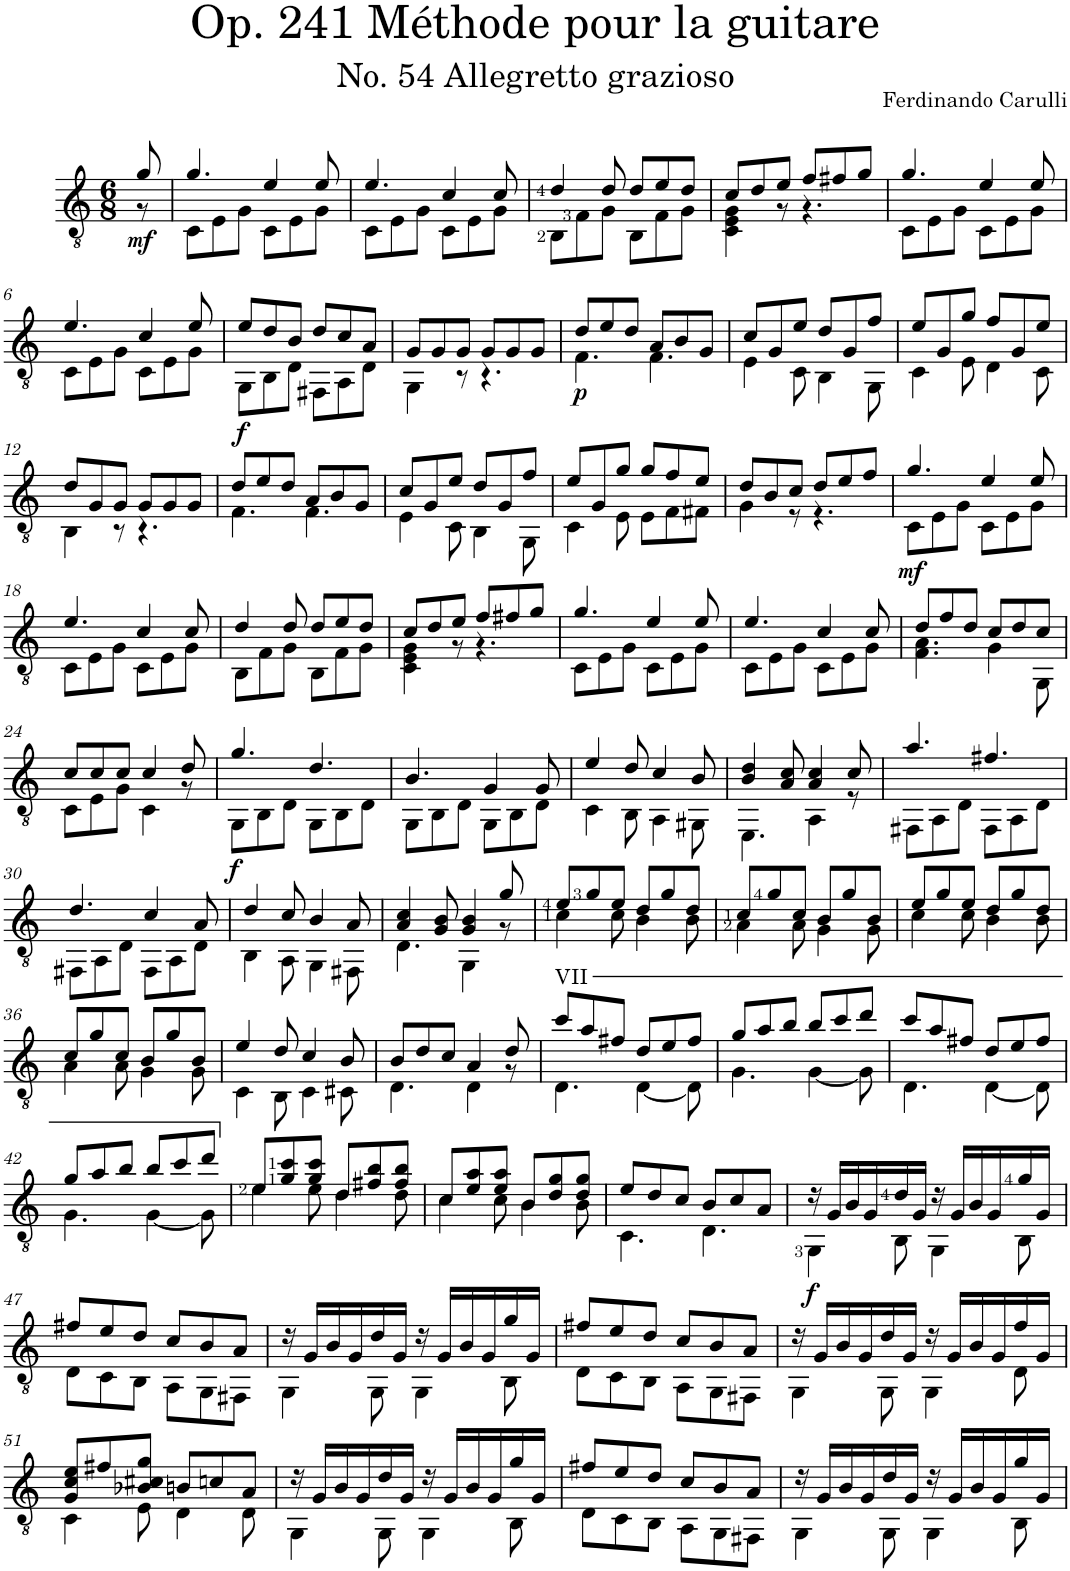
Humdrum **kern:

**kern	**dynam
*part1	*part1
*staff1	*staff1
*I"Classical Guitar	*
*I'Guit.	*
*clefGv2	*
*k[]	*
*C:	*
*M6/8	*
=	=
*^	*
!	!	!LO:DY:b
8g/	8r	mf
=1	=1	=1
4.g/	8C\L	.
.	8E\	.
.	8G\J	.
4e/	8C\L	.
.	8E\	.
8e/	8G\J	.
=2	=2	=2
4.e/	8C\L	.
.	8E\	.
.	8G\J	.
4c/	8C\L	.
.	8E\	.
8c/	8G\J	.
=3	=3	=3
4d/	8BB\L	.
.	8F\	.
8d/	8G\J	.
8d/L	8BB\L	.
8e/	8F\	.
8d/J	8G\J	.
=4	=4	=4
8c/L	4C\ 4E\ 4G\	.
8d/	.	.
8e/J	8r	.
8f/L	4.r	.
8f#X/	.	.
8g/J	.	.
=5	=5	=5
4.g/	8C\L	.
.	8E\	.
.	8G\J	.
4e/	8C\L	.
.	8E\	.
8e/	8G\J	.
!!LO:LB:g=z	!!
=6	=6	=6
4.e/	8C\L	.
.	8E\	.
.	8G\J	.
4c/	8C\L	.
.	8E\	.
8e/	8G\J	.
=7	=7	=7
!	!	!LO:DY:b
8e/L	8GG\L	f
8d/	8BB\	.
8B/J	8D\J	.
8d/L	8FF#X\L	.
8c/	8AA\	.
8A/J	8D\J	.
=8	=8	=8
8G/L	4GG\	.
8G/	.	.
8G/J	8r	.
8G/L	4.r	.
8G/	.	.
8G/J	.	.
=9	=9	=9
!	!	!LO:DY:b
8d/L	4.F\	p
8e/	.	.
8d/J	.	.
8A/L	4.F\	.
8B/	.	.
8G/J	.	.
=10	=10	=10
8c/L	4E\	.
8G/	.	.
8e/J	8C\	.
8d/L	4BB\	.
8G/	.	.
8f/J	8GG\	.
=11	=11	=11
8e/L	4C\	.
8G/	.	.
8g/J	8E\	.
8f/L	4D\	.
8G/	.	.
8e/J	8C\	.
!!LO:LB:g=z	!!
=12	=12	=12
8d/L	4BB\	.
8G/	.	.
8G/J	8r	.
8G/L	4.r	.
8G/	.	.
8G/J	.	.
=13	=13	=13
8d/L	4.F\	.
8e/	.	.
8d/J	.	.
8A/L	4.F\	.
8B/	.	.
8G/J	.	.
=14	=14	=14
8c/L	4E\	.
8G/	.	.
8e/J	8C\	.
8d/L	4BB\	.
8G/	.	.
8f/J	8GG\	.
=15	=15	=15
8e/L	4C\	.
8G/	.	.
8g/J	8E\	.
8g/L	8E\L	.
8f/	8F\	.
8e/J	8F#X\J	.
=16	=16	=16
8d/L	4G\	.
8B/	.	.
8c/J	8r	.
8d/L	4.r	.
8e/	.	.
8f/J	.	.
=17	=17	=17
!	!	!LO:DY:b
4.g/	8C\L	mf
.	8E\	.
.	8G\J	.
4e/	8C\L	.
.	8E\	.
8e/	8G\J	.
!!LO:LB:g=z	!!
=18	=18	=18
4.e/	8C\L	.
.	8E\	.
.	8G\J	.
4c/	8C\L	.
.	8E\	.
8c/	8G\J	.
=19	=19	=19
4d/	8BB\L	.
.	8F\	.
8d/	8G\J	.
8d/L	8BB\L	.
8e/	8F\	.
8d/J	8G\J	.
=20	=20	=20
8c/L	4C\ 4E\ 4G\	.
8d/	.	.
8e/J	8r	.
8f/L	4.r	.
8f#X/	.	.
8g/J	.	.
=21	=21	=21
4.g/	8C\L	.
.	8E\	.
.	8G\J	.
4e/	8C\L	.
.	8E\	.
8e/	8G\J	.
=22	=22	=22
4.e/	8C\L	.
.	8E\	.
.	8G\J	.
4c/	8C\L	.
.	8E\	.
8c/	8G\J	.
=23	=23	=23
8d/L	4.F\ 4.A\	.
8f/	.	.
8d/J	.	.
8c/L	4G\	.
8d/	.	.
8c/J	8GG\	.
!!LO:LB:g=z	!!
=24	=24	=24
8c/L	8C\L	.
8c/	8E\	.
8c/J	8G\J	.
4c/	4C\	.
8d/	8r	.
=25	=25	=25
!	!	!LO:DY:b
4.g/	8GG\L	f
.	8BB\	.
.	8D\J	.
4.d/	8GG\L	.
.	8BB\	.
.	8D\J	.
=26	=26	=26
4.B/	8GG\L	.
.	8BB\	.
.	8D\J	.
4G/	8GG\L	.
.	8BB\	.
8G/	8D\J	.
=27	=27	=27
4e/	4C\	.
8d/	8BB\	.
4c/	4AA\	.
8B/	8GG#X\	.
=28	=28	=28
4B/ 4d/	4.EE\	.
8A/ 8c/	.	.
4A/ 4c/	4AA\	.
8c/	8r	.
=29	=29	=29
4.a/	8FF#X\L	.
.	8AA\	.
.	8D\J	.
4.f#X/	8FF#\L	.
.	8AA\	.
.	8D\J	.
!!LO:LB:g=z	!!
=30	=30	=30
4.d/	8FF#X\L	.
.	8AA\	.
.	8D\J	.
4c/	8FF#\L	.
.	8AA\	.
8A/	8D\J	.
=31	=31	=31
4d/	4BB\	.
8c/	8AA\	.
4B/	4GG\	.
8A/	8FF#X\	.
=32	=32	=32
4A/ 4c/	4.D\	.
8G/ 8B/	.	.
4G/ 4B/	4GG\	.
8g/	8r	.
=33	=33	=33
8e/L	4c\	.
8g/	.	.
8e/J	8c\	.
8d/L	4B\	.
8g/	.	.
8d/J	8B\	.
=34	=34	=34
8c/L	4A\	.
8g/	.	.
8c/J	8A\	.
8B/L	4G\	.
8g/	.	.
8B/J	8G\	.
=35	=35	=35
8e/L	4c\	.
8g/	.	.
8e/J	8c\	.
8d/L	4B\	.
8g/	.	.
8d/J	8B\	.
!!LO:LB:g=z	!!
=36	=36	=36
8c/L	4A\	.
8g/	.	.
8c/J	8A\	.
8B/L	4G\	.
8g/	.	.
8B/J	8G\	.
=37	=37	=37
4e/	4C\	.
8d/	8BB\	.
4c/	4C\	.
8B/	8C#X\	.
=38	=38	=38
8B/L	4.D\	.
8d/	.	.
8c/J	.	.
4A/	4D\	.
8d/	8r	.
=39	=39	=39
!LO:TX:a:t=VII	!	!
8cc/L	4.D\	.
8a/	.	.
8f#X/J	.	.
8d/L	[4D\	.
8e/	.	.
8f#/J	8D\]	.
=40	=40	=40
8g/L	4.G\	.
8a/	.	.
8b/J	.	.
8b/L	[4G\	.
8cc/	.	.
8dd/J	8G\]	.
=41	=41	=41
8cc/L	4.D\	.
8a/	.	.
8f#X/J	.	.
8d/L	[4D\	.
8e/	.	.
8f#/J	8D\]	.
!!LO:LB:g=z	!!
=42	=42	=42
8g/L	4.G\	.
8a/	.	.
8b/J	.	.
8b/L	[4G\	.
8cc/	.	.
8dd/J	8G\]	.
=43	=43	=43
8e/L	4e\	.
8g/ 8cc/	.	.
8g/ 8cc/J	8e\	.
8d/L	4d\	.
8f#X/ 8b/	.	.
8f#/ 8b/J	8d\	.
=44	=44	=44
8c/L	4c\	.
8e/ 8a/	.	.
8e/ 8a/J	8c\	.
8B/L	4B\	.
8d/ 8g/	.	.
8d/ 8g/J	8B\	.
=45	=45	=45
8e/L	4.C\	.
8d/	.	.
8c/J	.	.
8B/L	4.D\	.
8c/	.	.
8A/J	.	.
=46	=46	=46
!	!	!LO:DY:b
16r	4GG\	f
16G/LL	.	.
16B/	.	.
16G/	.	.
16d/	8BB\	.
16G/JJ	.	.
16r	4GG\	.
16G/LL	.	.
16B/	.	.
16G/	.	.
16g/	8BB\	.
16G/JJ	.	.
!!LO:LB:g=z	!!
=47	=47	=47
8f#X/L	8D\L	.
8e/	8C\	.
8d/J	8BB\J	.
8c/L	8AA\L	.
8B/	8GG\	.
8A/J	8FF#X\J	.
=48	=48	=48
16r	4GG\	.
16G/LL	.	.
16B/	.	.
16G/	.	.
16d/	8GG\	.
16G/JJ	.	.
16r	4GG\	.
16G/LL	.	.
16B/	.	.
16G/	.	.
16g/	8BB\	.
16G/JJ	.	.
=49	=49	=49
8f#X/L	8D\L	.
8e/	8C\	.
8d/J	8BB\J	.
8c/L	8AA\L	.
8B/	8GG\	.
8A/J	8FF#X\J	.
=50	=50	=50
16r	4GG\	.
16G/LL	.	.
16B/	.	.
16G/	.	.
16d/	8GG\	.
16G/JJ	.	.
16r	4GG\	.
16G/LL	.	.
16B/	.	.
16G/	.	.
16f/	8D\	.
16G/JJ	.	.
!!LO:LB:g=z	!!
=51	=51	=51
8G/ 8c/ 8e/L	4C\	.
8f#X/	.	.
8B-X/ 8c#X/ 8g/J	8E\	.
8Bn/L	4D\	.
8cn/	.	.
8A/J	8D\	.
=52	=52	=52
16r	4GG\	.
16G/LL	.	.
16B/	.	.
16G/	.	.
16d/	8GG\	.
16G/JJ	.	.
16r	4GG\	.
16G/LL	.	.
16B/	.	.
16G/	.	.
16g/	8BB\	.
16G/JJ	.	.
=53	=53	=53
8f#X/L	8D\L	.
8e/	8C\	.
8d/J	8BB\J	.
8c/L	8AA\L	.
8B/	8GG\	.
8A/J	8FF#X\J	.
=54	=54	=54
16r	4GG\	.
16G/LL	.	.
16B/	.	.
16G/	.	.
16d/	8GG\	.
16G/JJ	.	.
16r	4GG\	.
16G/LL	.	.
16B/	.	.
16G/	.	.
16g/	8BB\	.
16G/JJ	.	.
*v	*v	*
=	=
*-	*-
